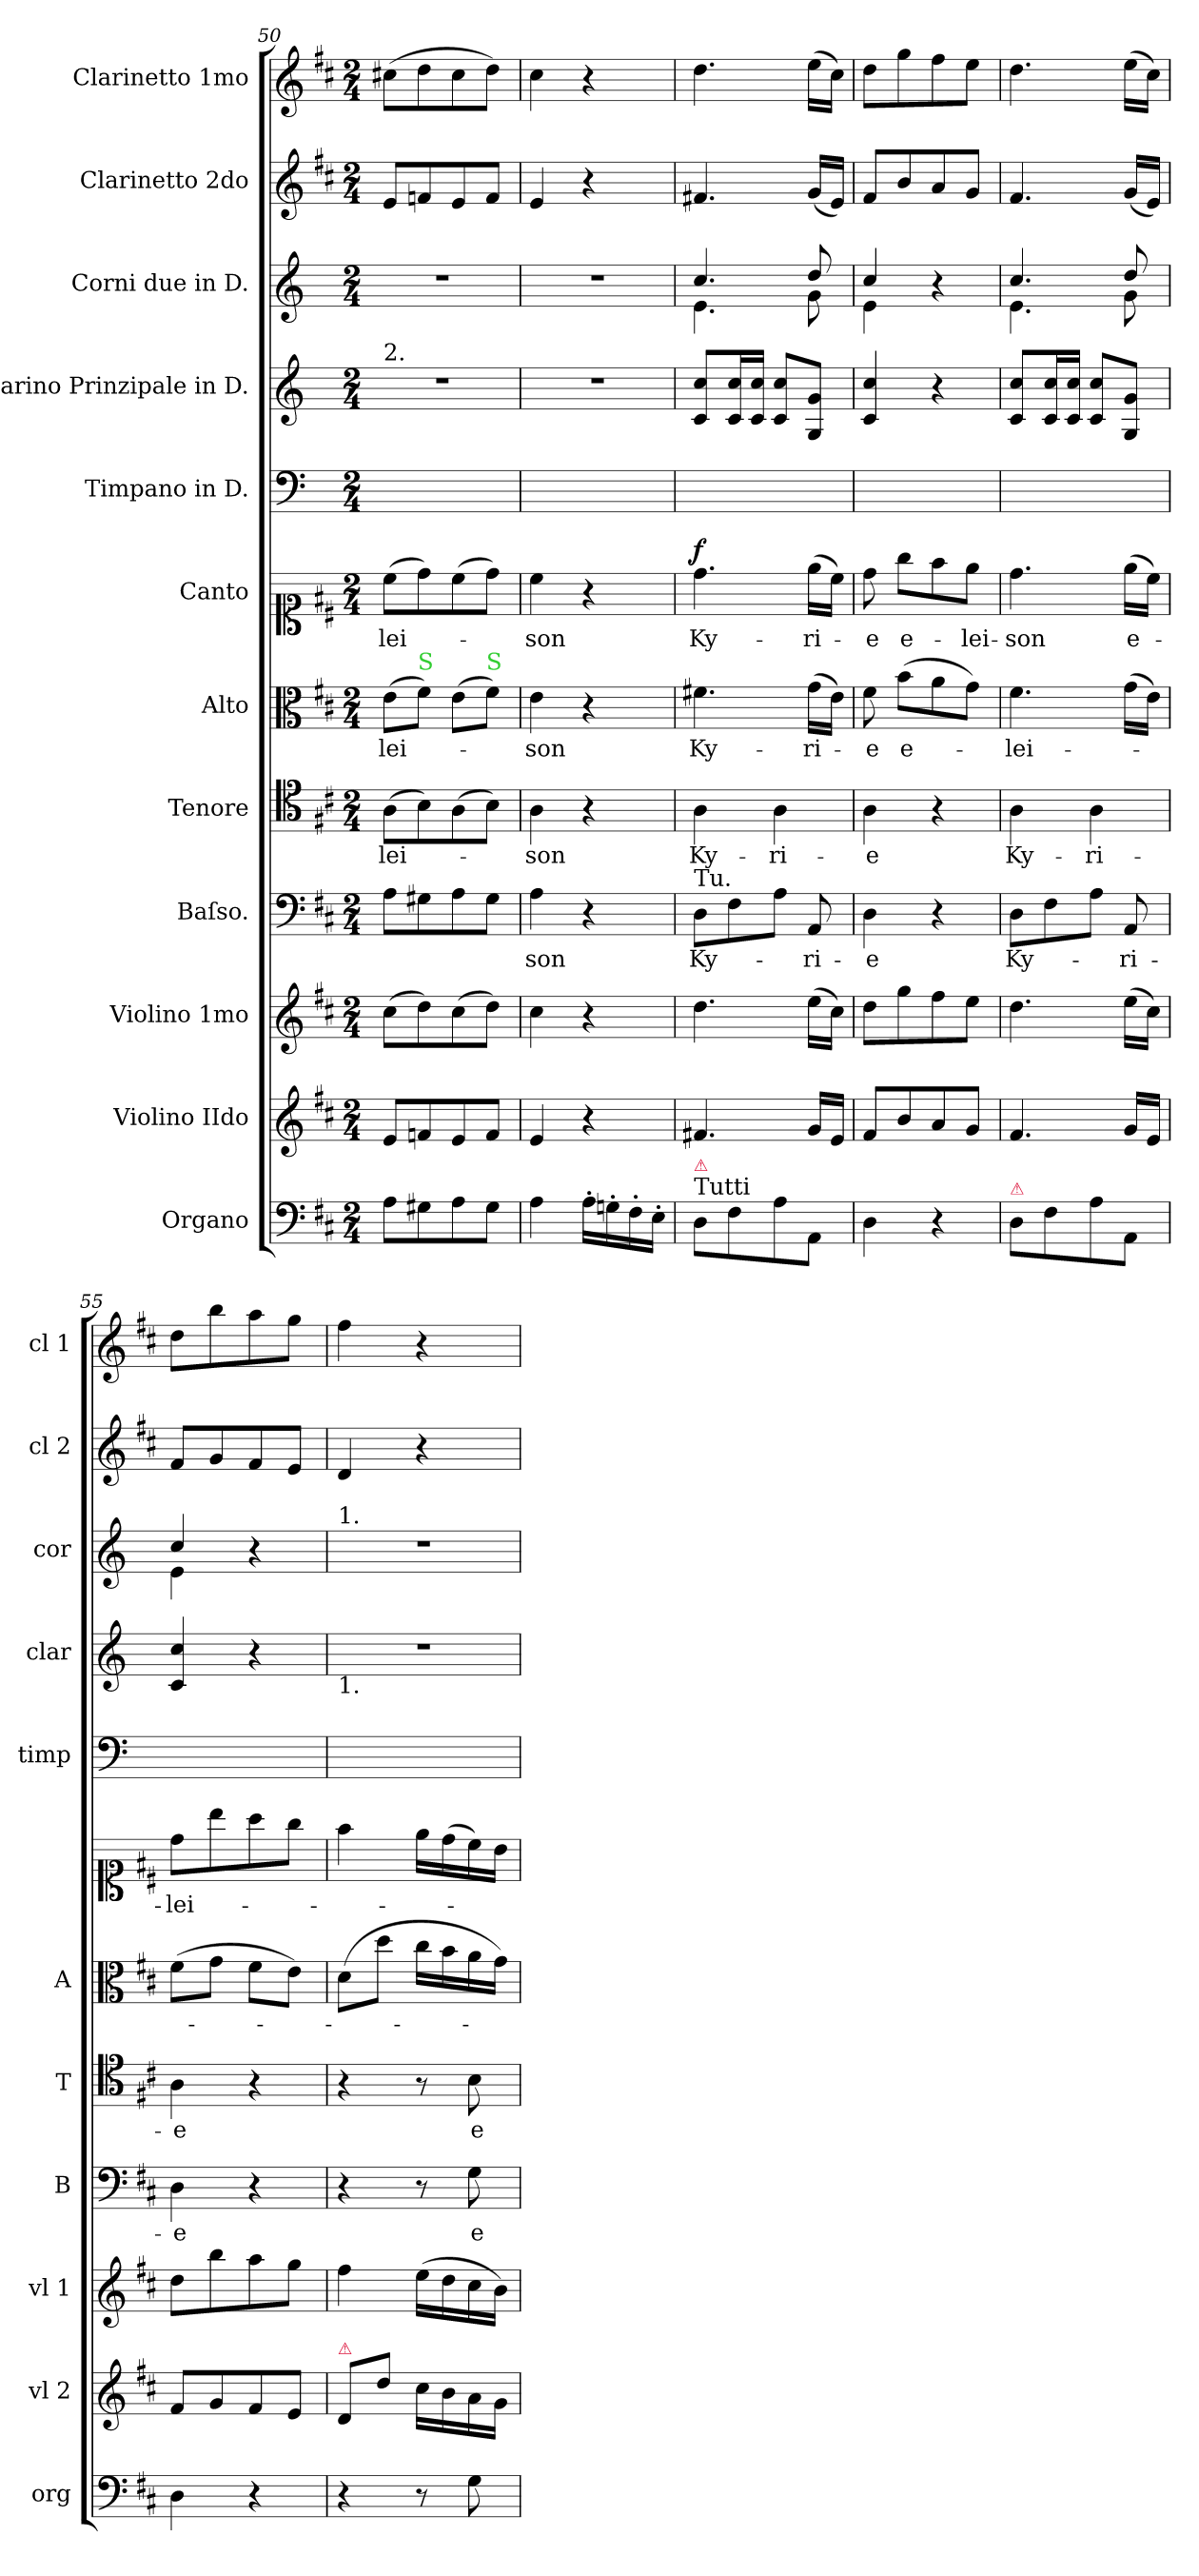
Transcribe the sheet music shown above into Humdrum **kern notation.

**kern	**kern	**kern	**dynam	**kern	**text	**kern	**text	**kern	**text	**dynam	**kern	**text	**dynam	**kern	**kern	**kern	**kern	**kern
*part12	*part11	*part10	*part10	*part9	*part9	*part8	*part8	*part7	*part7	*part7	*part6	*part6	*part6	*part5	*part4	*part3	*part2	*part1
*staff12	*staff11	*staff10	*staff10	*staff9	*staff9	*staff8	*staff8	*staff7	*staff7	*staff7	*staff6	*staff6	*staff6	*staff5	*staff4	*staff3	*staff2	*staff1
*I"Organo	*I"Violino IIdo	*I"Violino 1mo	*	*I"Baſso.	*	*I"Tenore	*	*I"Alto	*	*	*I"Canto	*	*	*I"Timpano in D.	*I"Clarino Prinzipale in D.	*I"Corni due in D.	*I"Clarinetto 2do	*I"Clarinetto 1mo
*I'org	*I'vl 2	*I'vl 1	*	*I'B	*	*I'T	*	*I'A	*	*	*	*	*	*I'timp	*I'clar	*I'cor	*I'cl 2	*I'cl 1
*clefF4	*clefG2	*clefG2	*	*clefF4	*	*clefC4	*	*clefC3	*	*	*clefC1	*	*	*clefF4	*clefG2	*clefG2	*clefG2	*clefG2
*	*	*	*	*	*	*	*	*	*	*	*	*	*	*	*ITrd-1c-2	*ITrd6c10	*	*
*k[f#c#]	*k[f#c#]	*k[f#c#]	*	*k[f#c#]	*	*k[f#c#]	*	*k[f#c#]	*	*	*k[f#c#]	*	*	*k[]	*k[f#c#]	*k[f#c#]	*k[f#c#]	*k[f#c#]
*D:	*D:	*D:	*	*D:	*	*D:	*	*D:	*	*	*D:	*	*	*	*	*	*D:	*D:
*M2/4	*M2/4	*M2/4	*	*M2/4	*	*M2/4	*	*M2/4	*	*	*M2/4	*	*	*M2/4	*M2/4	*M2/4	*M2/4	*M2/4
=50	=50	=50	=50	=50	=50	=50	=50	=50	=50	=50	=50	=50	=50	=50	=50	=50	=50	=50
!	!	!	!	!	!	!	!	!	!	!	!	!	!	!	!LO:TX:a:t=2.	!	!	!
8A\L	8e/L	(8cc#\L	.	8A\L	.	(8A\L	-lei-	(8e\L	-lei-	.	(8cc#\L	-lei-	.	2ryy	2r	2r	8e/L	(8cc#X\L
!	!	!	!	!	!	!	!	!LO:TX:a:color=limegreen:t=S	!	!	!	!	!	!	!	!	!	!
8G#X\	8fn/	8dd\)	.	8G#X\	.	8B\)	.	8f#\J)	.	.	8dd\)	.	.	.	.	.	8fn/	8dd\
8A\	8e/	(8cc#\	.	8A\	.	(8A\	.	(8e\L	.	.	(8cc#\	.	.	.	.	.	8e/	8cc#\
!	!	!	!	!	!	!	!	!LO:TX:a:color=limegreen:t=S	!	!	!	!	!	!	!	!	!	!
8G#\J	8f/J	8dd\J)	.	8G#\J	.	8B\J)	.	8f#\J)	.	.	8dd\J)	.	.	.	.	.	8f/J	8dd\J)
=51	=51	=51	=51	=51	=51	=51	=51	=51	=51	=51	=51	=51	=51	=51	=51	=51	=51	=51
4A\	4e/	4cc#\	.	4A\	-son	4A\	-son	4e\	-son	.	4cc#\	-son	.	2ryy	2r	2r	4e/	4cc#\
16A'\LL	4r	4r	.	4r	.	4r	.	4r	.	.	4r	.	.	.	.	.	4r	4r
16Gn'\	.	.	.	.	.	.	.	.	.	.	.	.	.	.	.	.	.	.
16F#'\	.	.	.	.	.	.	.	.	.	.	.	.	.	.	.	.	.	.
16E'\JJ	.	.	.	.	.	.	.	.	.	.	.	.	.	.	.	.	.	.
=52	=52	=52	=52	=52	=52	=52	=52	=52	=52	=52	=52	=52	=52	=52	=52	=52	=52	=52
*	*	*	*	*	*	*	*	*	*	*	*	*	*	*	*	*^	*	*
!	!	!	!	!LO:TX:a:t=Tu.	!	!	!	!	!	!	!	!	!	!	!	!	!	!	!
!LO:TX:a:t=Tutti	!	!	!	!	!	!	!	!	!	!	!	!	!	!	!	!	!	!	!
!LO:TX:a:color=crimson:t=⚠	!	!	!	!	!	!	!	!	!	!	!	!	!	!	!	!	!	!	!
!	!	!	!LO:DY:b	!	!	!	!	!	!	!LO:DY:b:rj	!	!	!LO:DY:a	!	!	!	!	!	!
8D\L	4.f#X/	4.dd\	fo	8D\L	Ky-	4A\	Ky-	4.f#X\	Ky-	forte	4.dd\	Ky-	f	2ryy	8d/ 8dd/L	4.d/	4.F#\	4.f#X/	4.dd\
8F#\	.	.	.	8F#\	.	.	.	.	.	.	.	.	.	.	16d/ 16dd/L	.	.	.	.
.	.	.	.	.	.	.	.	.	.	.	.	.	.	.	16d/ 16dd/JJ	.	.	.	.
8A\	.	.	.	8A\J	.	4A\	-ri-	.	.	.	.	.	.	.	8d/ 8dd/L	.	.	.	.
8AA/J	16g/LL	(16ee\LL	.	8AA/	-ri-	.	.	(16g\LL	-ri-	.	(16ee\LL	-ri-	.	.	8A/ 8a/J	8e/	8A\	(16g/LL	(16ee\LL
.	16e/JJ	16cc#\JJ)	.	.	.	.	.	16e\JJ)	.	.	16cc#\JJ)	.	.	.	.	.	.	16e/JJ)	16cc#\JJ)
=53	=53	=53	=53	=53	=53	=53	=53	=53	=53	=53	=53	=53	=53	=53	=53	=53	=53	=53	=53
4D\	8f#/L	8dd\L	.	4D\	-e	4A\	-e	8f#\	-e	.	8dd\	-e	.	2ryy	4d/ 4dd/	4d/	4F#\	8f#/L	8dd\L
.	8b/	8gg\	.	.	.	.	.	(8b\L	e-	.	8gg\L	e-	.	.	.	.	.	8b/	8gg\
4r	8a/	8ff#\	.	4r	.	4r	.	8a\	.	.	8ff#\	.	.	.	4r	4r	4ryy	8a/	8ff#\
.	8g/J	8ee\J	.	.	.	.	.	8g\J)	.	.	8ee\J	lei-	.	.	.	.	.	8g/J	8ee\J
=54	=54	=54	=54	=54	=54	=54	=54	=54	=54	=54	=54	=54	=54	=54	=54	=54	=54	=54	=54
!LO:TX:a:color=crimson:t=⚠	!	!	!	!	!	!	!	!	!	!	!	!	!	!	!	!	!	!	!
!	!	!	!	!	!LO:LY:i	!	!LO:LY:i	!	!	!	!	!	!	!	!	!	!	!	!
8D\L	4.f#/	4.dd\	.	8D\L	Ky-	4A\	Ky-	4.f#\	-lei-	.	4.dd\	-son	.	2ryy	8d/ 8dd/L	4.d/	4.F#\	4.f#/	4.dd\
8F#\	.	.	.	8F#\	.	.	.	.	.	.	.	.	.	.	16d/ 16dd/L	.	.	.	.
.	.	.	.	.	.	.	.	.	.	.	.	.	.	.	16d/ 16dd/JJ	.	.	.	.
!	!	!	!	!	!	!	!LO:LY:i	!	!	!	!	!	!	!	!	!	!	!	!
8A\	.	.	.	8A\J	.	4A\	-ri-	.	.	.	.	.	.	.	8d/ 8dd/L	.	.	.	.
!	!	!	!	!	!LO:LY:i	!	!	!	!	!	!	!	!	!	!	!	!	!	!
8AA/J	16g/LL	(16ee\LL	.	8AA/	-ri-	.	.	(16g\LL	.	.	(16ee\LL	e-	.	.	8A/ 8a/J	8e/	8A\	(16g/LL	(16ee\LL
.	16e/JJ	16cc#\JJ)	.	.	.	.	.	16e\JJ)	.	.	16cc#\JJ)	.	.	.	.	.	.	16e/JJ)	16cc#\JJ)
=55	=55	=55	=55	=55	=55	=55	=55	=55	=55	=55	=55	=55	=55	=55	=55	=55	=55	=55	=55
!	!	!	!	!	!LO:LY:i	!	!LO:LY:i	!	!	!	!	!	!	!	!	!	!	!	!
4D\	8f#/L	8dd\L	.	4D\	-e	4A\	-e	(8f#\L	.	.	8dd\L	-lei-	.	2ryy	4d/ 4dd/	4d/	4F#\	8f#/L	8dd\L
.	8g/	8bb\	.	.	.	.	.	8g\J	.	.	8bb\	.	.	.	.	.	.	8g/	8bb\
4r	8f#/	8aa\	.	4r	.	4r	.	8f#\L	.	.	8aa\	.	.	.	4r	4r	4ryy	8f#/	8aa\
.	8e/J	8gg\J	.	.	.	.	.	8e\J)	.	.	8gg\J	.	.	.	.	.	.	8e/J	8gg\J
*	*	*	*	*	*	*	*	*	*	*	*	*	*	*	*	*v	*v	*	*
=56	=56	=56	=56	=56	=56	=56	=56	=56	=56	=56	=56	=56	=56	=56	=56	=56	=56	=56
!	!	!	!	!	!	!	!	!	!	!	!	!	!	!	!	!LO:TX:a:t=1.	!	!
!	!	!	!	!	!	!	!	!	!	!	!	!	!	!	!LO:TX:b:t=1.	!	!	!
!	!LO:TX:a:color=crimson:t=⚠	!	!	!	!	!	!	!	!	!	!	!	!	!	!	!	!	!
4r	8d/L	4ff#\	.	4r	.	4r	.	(8d\L	.	.	4ff#\	.	.	2ryy	2r	2r	4d/	4ff#\
.	8dd\J	.	.	.	.	.	.	8dd\J	.	.	.	.	.	.	.	.	.	.
8r	16cc#\LL	(16ee\LL	.	8r	.	8r	.	16cc#\LL	.	.	16ee\LL	.	.	.	.	.	4r	4r
.	16b\	16dd\	.	.	.	.	.	16b\	.	.	(16dd\	.	.	.	.	.	.	.
8G\	16a\	16cc#\	.	8G\	e-	8B\	e-	16a\	.	.	16cc#\)	.	.	.	.	.	.	.
.	16g\JJ	16b\JJ)	.	.	.	.	.	16g\JJ)	.	.	16b\JJ	.	.	.	.	.	.	.
=	=	=	=	=	=	=	=	=	=	=	=	=	=	=	=	=	=	=
*-	*-	*-	*-	*-	*-	*-	*-	*-	*-	*-	*-	*-	*-	*-	*-	*-	*-	*-
